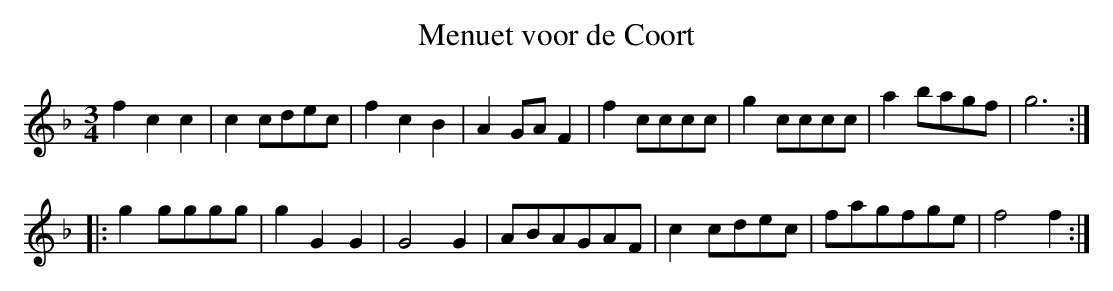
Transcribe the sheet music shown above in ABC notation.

X:1
T:Menuet voor de Coort
M:3/4
K:Fmaj
f2c2c2|c2cdec|f2c2B2|A2GAF2|f2cccc|g2cccc|a2bagf|g6:|
|:g2gggg|g2G2G2|G4G2|ABAGAF|c2cdec|fagfge|f4f2:|
